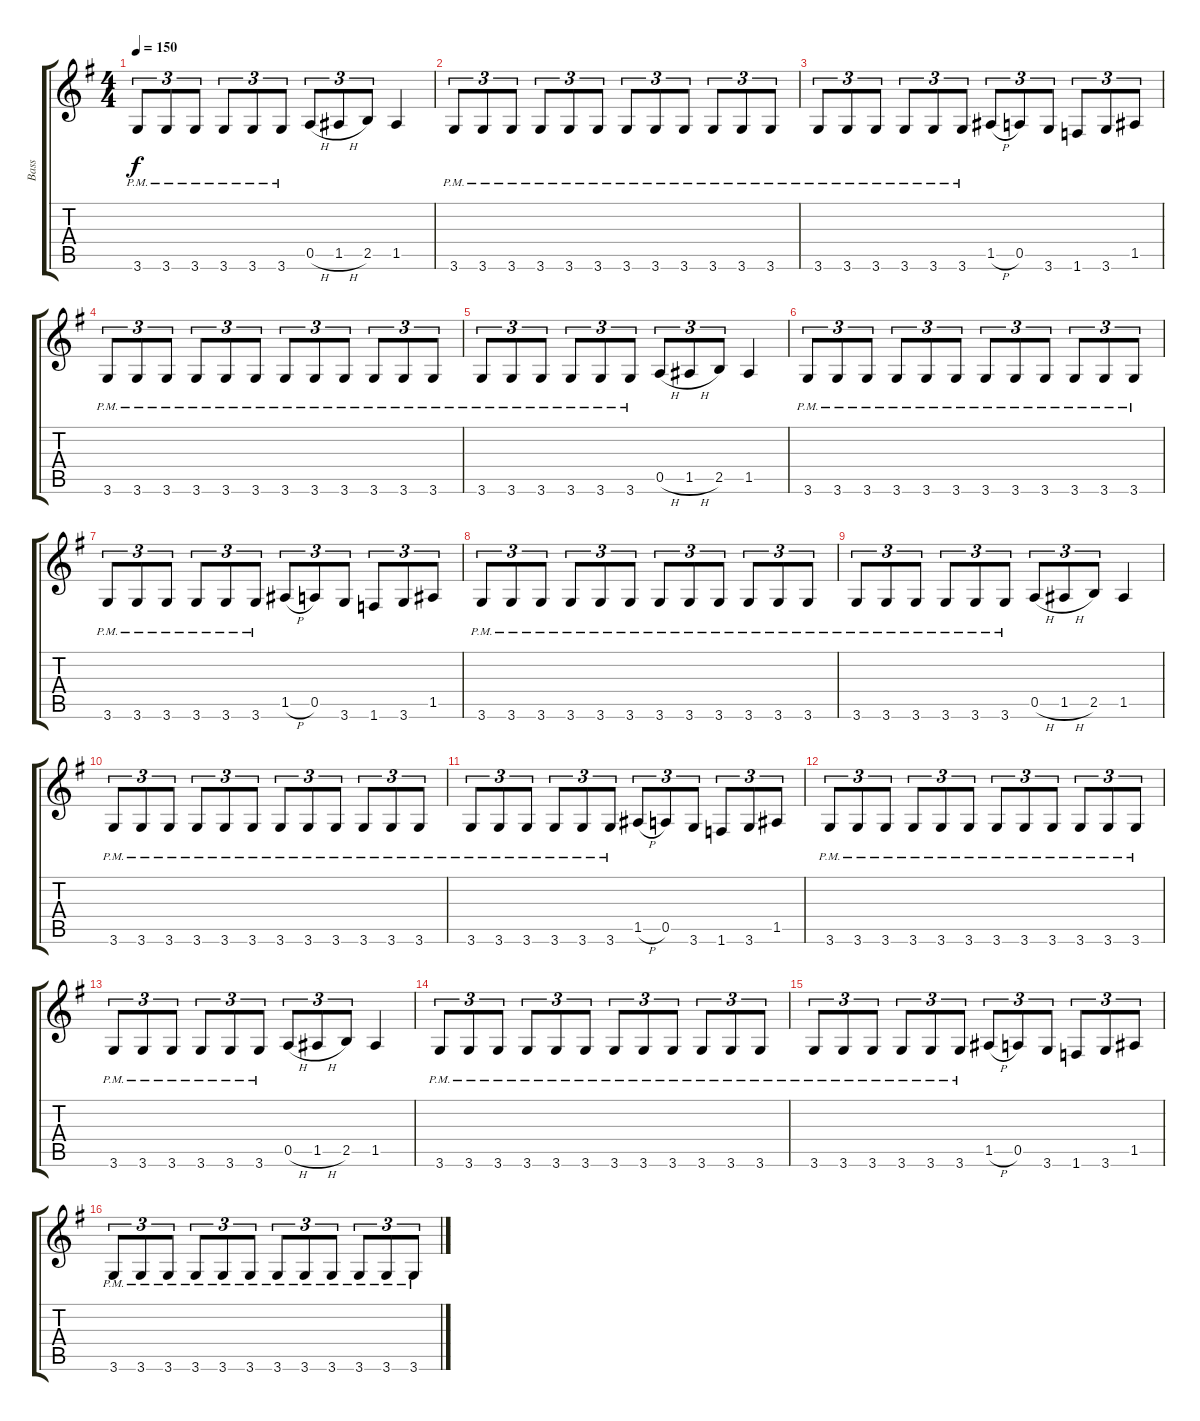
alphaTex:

\track ("Bass" "Bass") {instrument electricbassfinger}
\staff {score tabs}
\tuning (E4 B3 G3 D3 A2 E2) {hide}
\ts (4 4)
\tempo 150
\clef g2
\ks g
3.6{pm}.8{tu (3 2) dy f} 3.6{pm}.8{tu (3 2)} 3.6{pm}.8{tu (3 2)} 3.6{pm}.8{tu (3 2)} 3.6{pm}.8{tu (3 2)} 3.6{pm}.8{tu (3 2)} 0.5{h}.8{tu (3 2)} 1.5{h}.8{tu (3 2)} 2.5.8{tu (3 2)} 1.5.4 |
3.6{pm}.8{tu (3 2)} 3.6{pm}.8{tu (3 2)} 3.6{pm}.8{tu (3 2)} 3.6{pm}.8{tu (3 2)} 3.6{pm}.8{tu (3 2)} 3.6{pm}.8{tu (3 2)} 3.6{pm}.8{tu (3 2)} 3.6{pm}.8{tu (3 2)} 3.6{pm}.8{tu (3 2)} 3.6{pm}.8{tu (3 2)} 3.6{pm}.8{tu (3 2)} 3.6{pm}.8{tu (3 2)} |
3.6{pm}.8{tu (3 2)} 3.6{pm}.8{tu (3 2)} 3.6{pm}.8{tu (3 2)} 3.6{pm}.8{tu (3 2)} 3.6{pm}.8{tu (3 2)} 3.6{pm}.8{tu (3 2)} 1.5{h}.8{tu (3 2)} 0.5.8{tu (3 2)} 3.6.8{tu (3 2)} 1.6.8{tu (3 2)} 3.6.8{tu (3 2)} 1.5.8{tu (3 2)} |
3.6{pm}.8{tu (3 2)} 3.6{pm}.8{tu (3 2)} 3.6{pm}.8{tu (3 2)} 3.6{pm}.8{tu (3 2)} 3.6{pm}.8{tu (3 2)} 3.6{pm}.8{tu (3 2)} 3.6{pm}.8{tu (3 2)} 3.6{pm}.8{tu (3 2)} 3.6{pm}.8{tu (3 2)} 3.6{pm}.8{tu (3 2)} 3.6{pm}.8{tu (3 2)} 3.6{pm}.8{tu (3 2)} |
3.6{pm}.8{tu (3 2)} 3.6{pm}.8{tu (3 2)} 3.6{pm}.8{tu (3 2)} 3.6{pm}.8{tu (3 2)} 3.6{pm}.8{tu (3 2)} 3.6{pm}.8{tu (3 2)} 0.5{h}.8{tu (3 2)} 1.5{h}.8{tu (3 2)} 2.5.8{tu (3 2)} 1.5.4 |
3.6{pm}.8{tu (3 2)} 3.6{pm}.8{tu (3 2)} 3.6{pm}.8{tu (3 2)} 3.6{pm}.8{tu (3 2)} 3.6{pm}.8{tu (3 2)} 3.6{pm}.8{tu (3 2)} 3.6{pm}.8{tu (3 2)} 3.6{pm}.8{tu (3 2)} 3.6{pm}.8{tu (3 2)} 3.6{pm}.8{tu (3 2)} 3.6{pm}.8{tu (3 2)} 3.6{pm}.8{tu (3 2)} |
3.6{pm}.8{tu (3 2)} 3.6{pm}.8{tu (3 2)} 3.6{pm}.8{tu (3 2)} 3.6{pm}.8{tu (3 2)} 3.6{pm}.8{tu (3 2)} 3.6{pm}.8{tu (3 2)} 1.5{h}.8{tu (3 2)} 0.5.8{tu (3 2)} 3.6.8{tu (3 2)} 1.6.8{tu (3 2)} 3.6.8{tu (3 2)} 1.5.8{tu (3 2)} |
3.6{pm}.8{tu (3 2)} 3.6{pm}.8{tu (3 2)} 3.6{pm}.8{tu (3 2)} 3.6{pm}.8{tu (3 2)} 3.6{pm}.8{tu (3 2)} 3.6{pm}.8{tu (3 2)} 3.6{pm}.8{tu (3 2)} 3.6{pm}.8{tu (3 2)} 3.6{pm}.8{tu (3 2)} 3.6{pm}.8{tu (3 2)} 3.6{pm}.8{tu (3 2)} 3.6{pm}.8{tu (3 2)} |
3.6{pm}.8{tu (3 2)} 3.6{pm}.8{tu (3 2)} 3.6{pm}.8{tu (3 2)} 3.6{pm}.8{tu (3 2)} 3.6{pm}.8{tu (3 2)} 3.6{pm}.8{tu (3 2)} 0.5{h}.8{tu (3 2)} 1.5{h}.8{tu (3 2)} 2.5.8{tu (3 2)} 1.5.4 |
3.6{pm}.8{tu (3 2)} 3.6{pm}.8{tu (3 2)} 3.6{pm}.8{tu (3 2)} 3.6{pm}.8{tu (3 2)} 3.6{pm}.8{tu (3 2)} 3.6{pm}.8{tu (3 2)} 3.6{pm}.8{tu (3 2)} 3.6{pm}.8{tu (3 2)} 3.6{pm}.8{tu (3 2)} 3.6{pm}.8{tu (3 2)} 3.6{pm}.8{tu (3 2)} 3.6{pm}.8{tu (3 2)} |
3.6{pm}.8{tu (3 2)} 3.6{pm}.8{tu (3 2)} 3.6{pm}.8{tu (3 2)} 3.6{pm}.8{tu (3 2)} 3.6{pm}.8{tu (3 2)} 3.6{pm}.8{tu (3 2)} 1.5{h}.8{tu (3 2)} 0.5.8{tu (3 2)} 3.6.8{tu (3 2)} 1.6.8{tu (3 2)} 3.6.8{tu (3 2)} 1.5.8{tu (3 2)} |
3.6{pm}.8{tu (3 2)} 3.6{pm}.8{tu (3 2)} 3.6{pm}.8{tu (3 2)} 3.6{pm}.8{tu (3 2)} 3.6{pm}.8{tu (3 2)} 3.6{pm}.8{tu (3 2)} 3.6{pm}.8{tu (3 2)} 3.6{pm}.8{tu (3 2)} 3.6{pm}.8{tu (3 2)} 3.6{pm}.8{tu (3 2)} 3.6{pm}.8{tu (3 2)} 3.6{pm}.8{tu (3 2)} |
3.6{pm}.8{tu (3 2)} 3.6{pm}.8{tu (3 2)} 3.6{pm}.8{tu (3 2)} 3.6{pm}.8{tu (3 2)} 3.6{pm}.8{tu (3 2)} 3.6{pm}.8{tu (3 2)} 0.5{h}.8{tu (3 2)} 1.5{h}.8{tu (3 2)} 2.5.8{tu (3 2)} 1.5.4 |
3.6{pm}.8{tu (3 2)} 3.6{pm}.8{tu (3 2)} 3.6{pm}.8{tu (3 2)} 3.6{pm}.8{tu (3 2)} 3.6{pm}.8{tu (3 2)} 3.6{pm}.8{tu (3 2)} 3.6{pm}.8{tu (3 2)} 3.6{pm}.8{tu (3 2)} 3.6{pm}.8{tu (3 2)} 3.6{pm}.8{tu (3 2)} 3.6{pm}.8{tu (3 2)} 3.6{pm}.8{tu (3 2)} |
3.6{pm}.8{tu (3 2)} 3.6{pm}.8{tu (3 2)} 3.6{pm}.8{tu (3 2)} 3.6{pm}.8{tu (3 2)} 3.6{pm}.8{tu (3 2)} 3.6{pm}.8{tu (3 2)} 1.5{h}.8{tu (3 2)} 0.5.8{tu (3 2)} 3.6.8{tu (3 2)} 1.6.8{tu (3 2)} 3.6.8{tu (3 2)} 1.5.8{tu (3 2)} |
3.6{pm}.8{tu (3 2)} 3.6{pm}.8{tu (3 2)} 3.6{pm}.8{tu (3 2)} 3.6{pm}.8{tu (3 2)} 3.6{pm}.8{tu (3 2)} 3.6{pm}.8{tu (3 2)} 3.6{pm}.8{tu (3 2)} 3.6{pm}.8{tu (3 2)} 3.6{pm}.8{tu (3 2)} 3.6{pm}.8{tu (3 2)} 3.6{pm}.8{tu (3 2)} 3.6{pm}.8{tu (3 2)}
